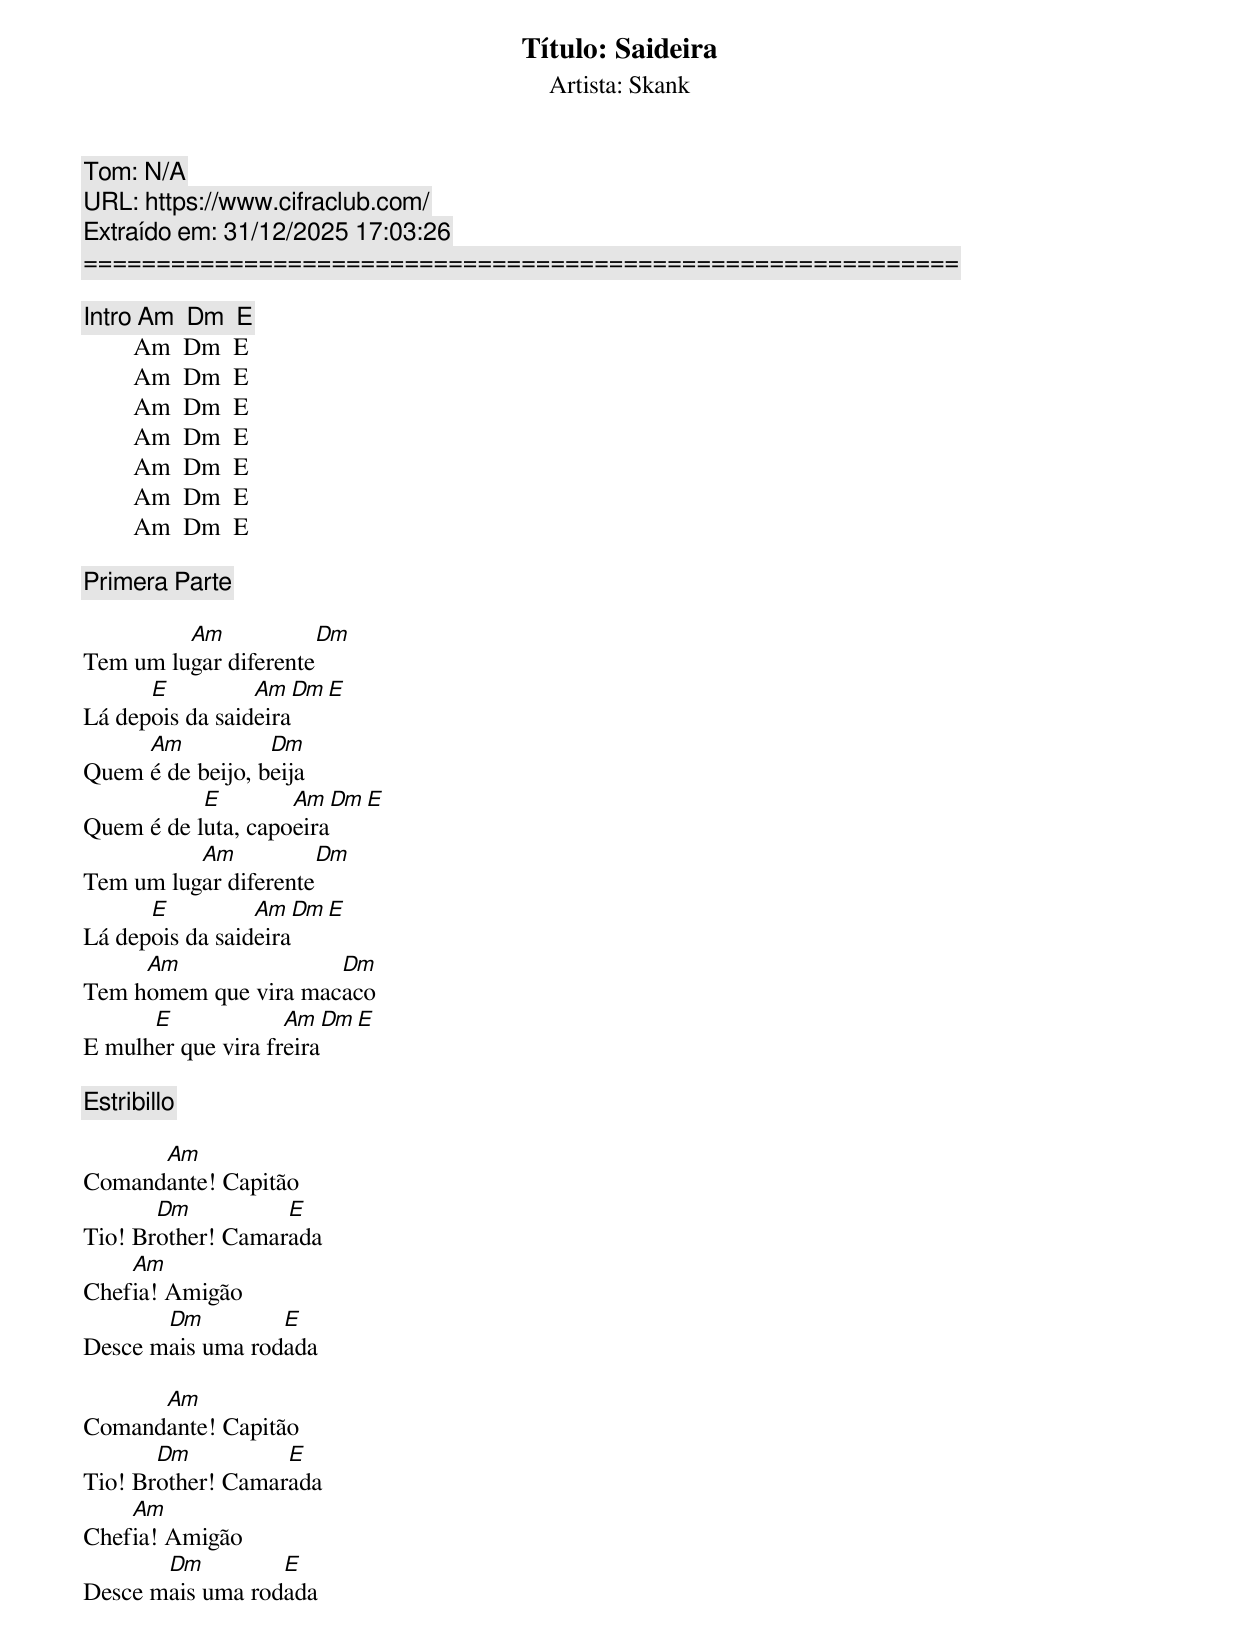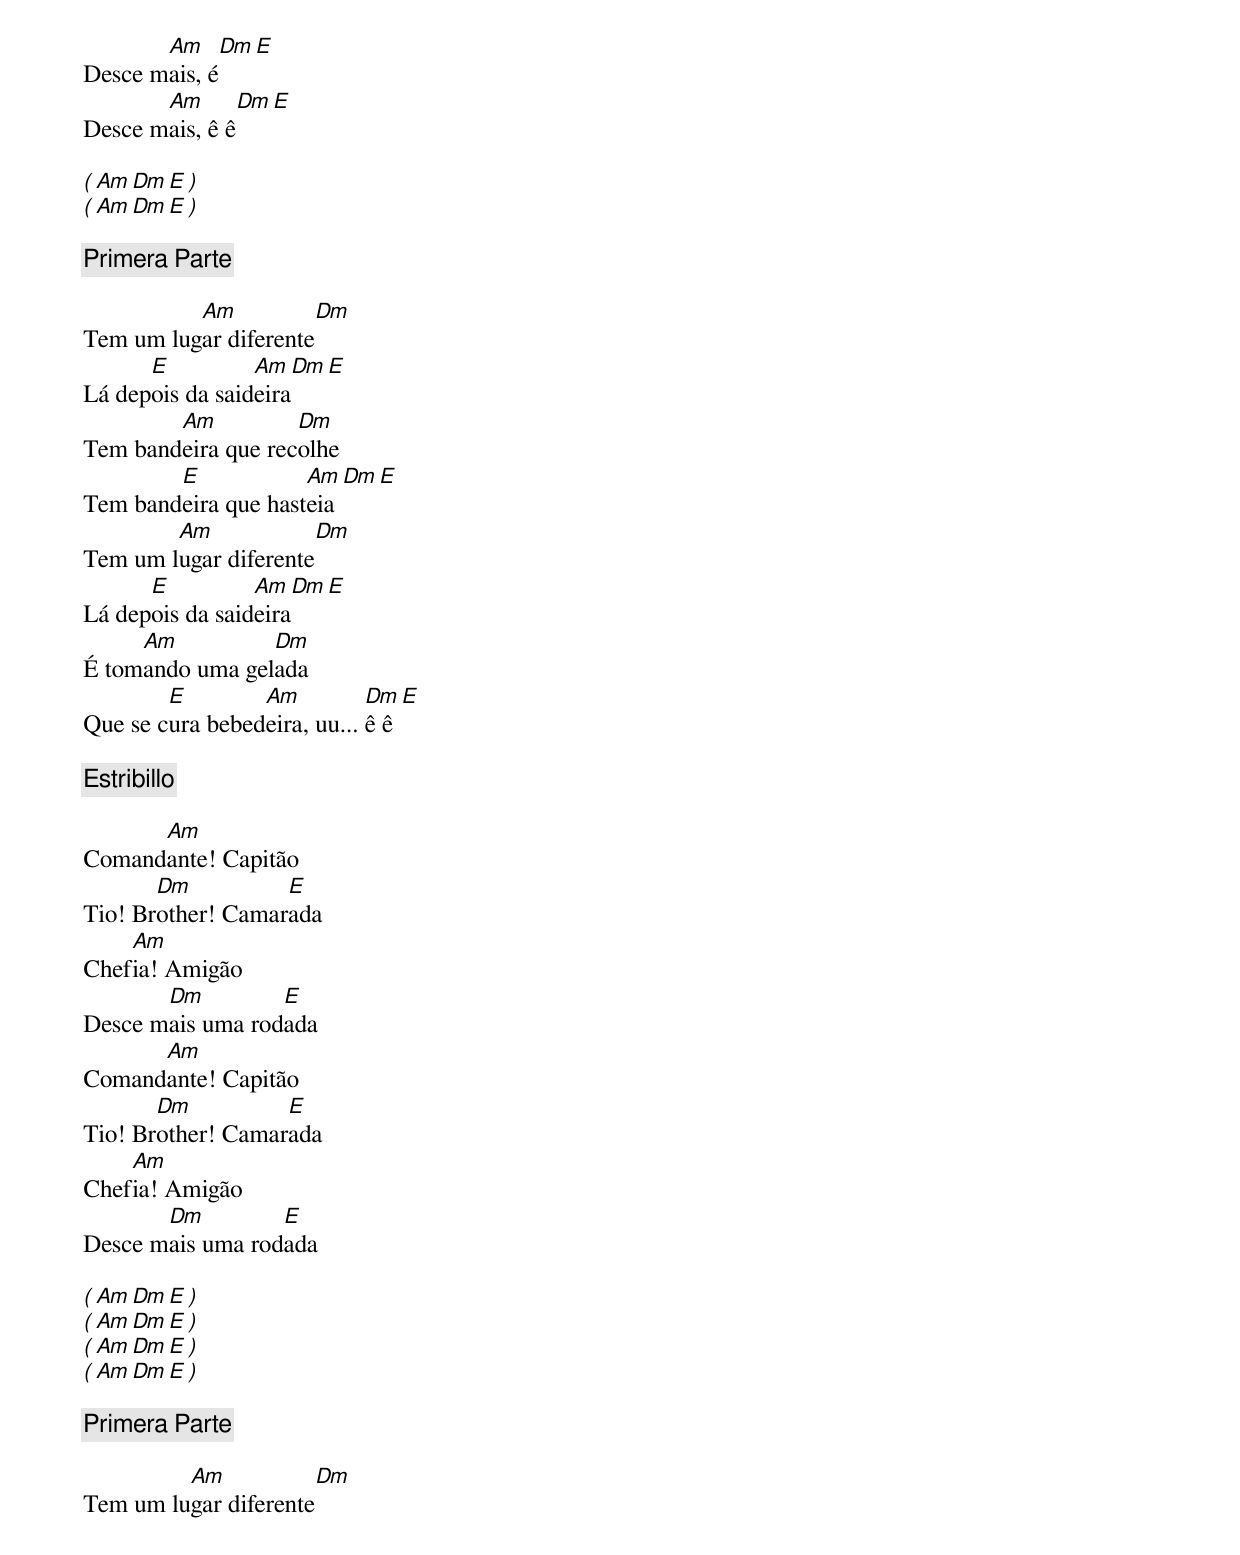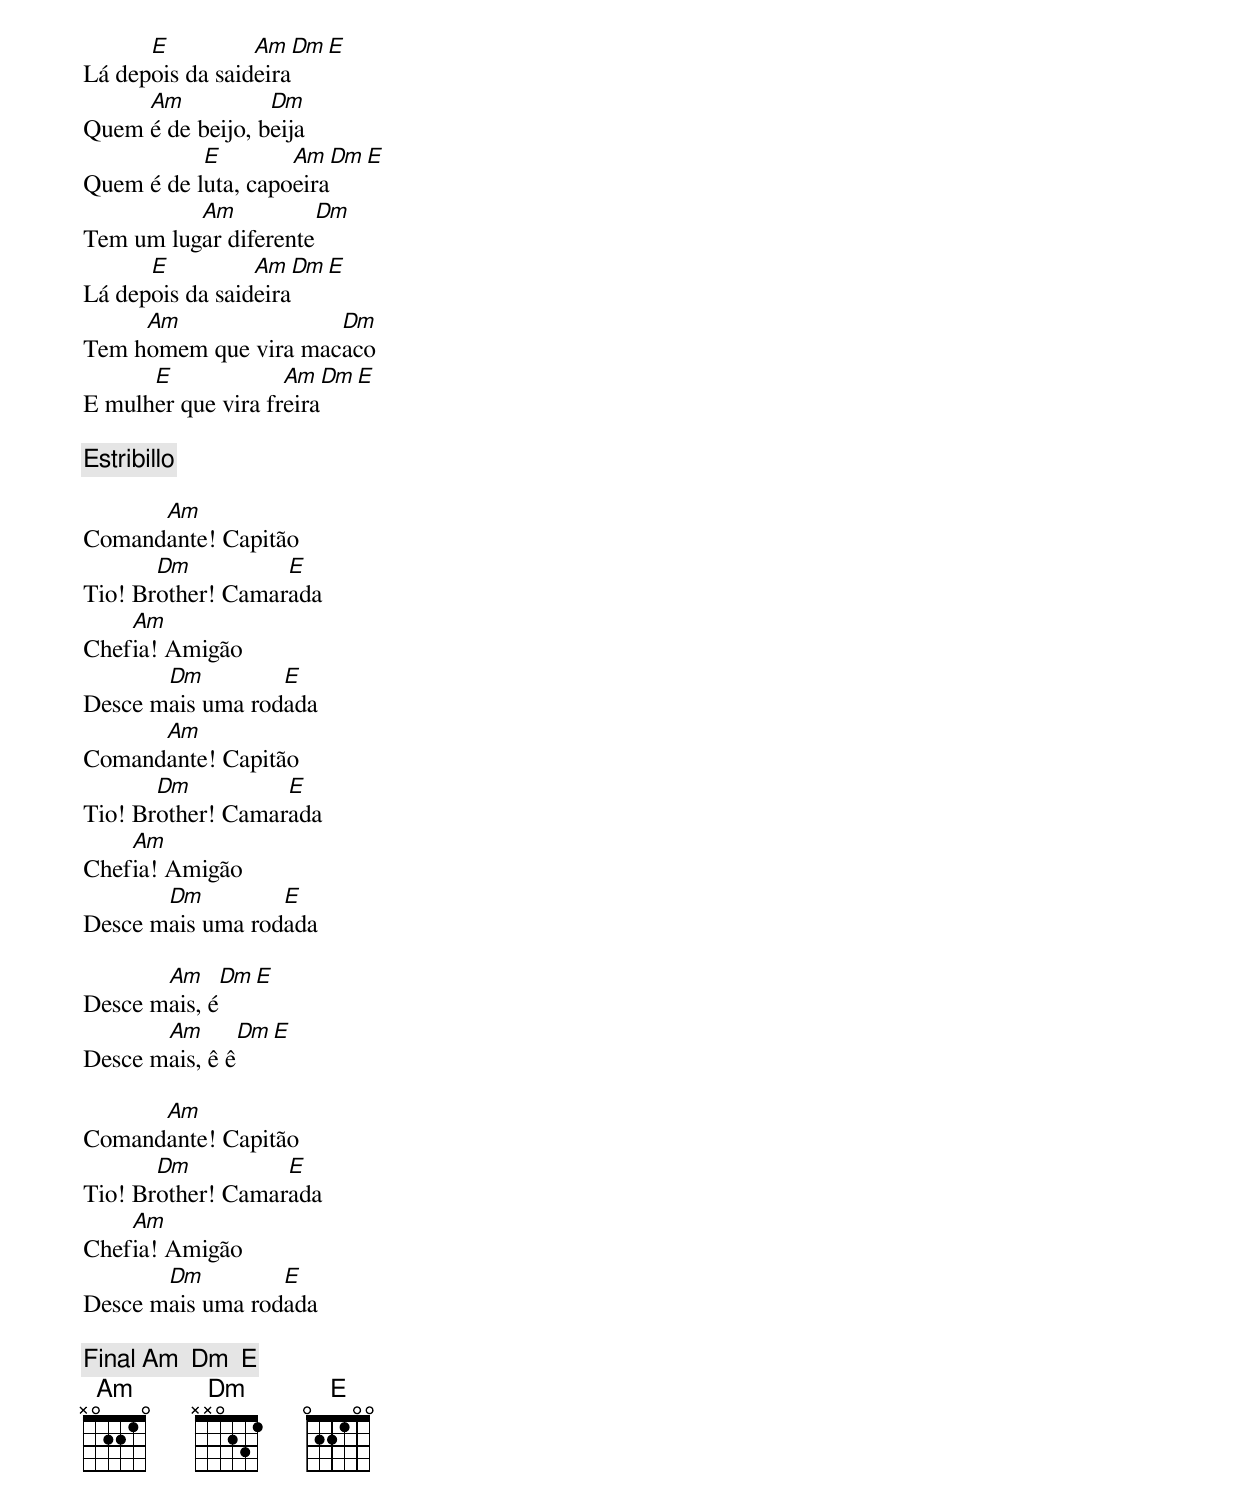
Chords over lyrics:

Título: Saideira
Artista: Skank
Tom: N/A
URL: https://www.cifraclub.com/
Extraído em: 31/12/2025 17:03:26
============================================================

[Intro] Am  Dm  E
        Am  Dm  E
        Am  Dm  E
        Am  Dm  E
        Am  Dm  E
        Am  Dm  E
        Am  Dm  E
        Am  Dm  E

[Primera Parte]

         Am            Dm
Tem um lugar diferente
      E          Am   Dm   E
Lá depois da saideira
     Am           Dm
Quem é de beijo, beija
           E        Am   Dm  E
Quem é de luta, capoeira
          Am           Dm
Tem um lugar diferente
      E          Am   Dm  E
Lá depois da saideira
     Am               Dm
Tem homem que vira macaco
      E             Am   Dm  E
E mulher que vira freira

[Estribillo]

      Am
Comandante! Capitão
       Dm          E
Tio! Brother! Camarada
    Am
Chefia! Amigão
       Dm         E
Desce mais uma rodada

      Am
Comandante! Capitão
       Dm          E
Tio! Brother! Camarada
    Am
Chefia! Amigão
       Dm         E
Desce mais uma rodada

       Am      Dm  E
Desce mais, é
       Am        Dm  E
Desce mais, ê ê

( Am  Dm  E )
( Am  Dm  E )

[Primera Parte]

          Am           Dm
Tem um lugar diferente
      E          Am   Dm  E
Lá depois da saideira
        Am          Dm
Tem bandeira que recolhe
        E            Am   Dm  E
Tem bandeira que hasteia
        Am             Dm
Tem um lugar diferente
      E          Am    Dm  E
Lá depois da saideira
     Am          Dm
É tomando uma gelada
        E        Am          Dm  E
Que se cura bebedeira, uu... ê ê

[Estribillo]

      Am
Comandante! Capitão
       Dm          E
Tio! Brother! Camarada
    Am
Chefia! Amigão
       Dm         E
Desce mais uma rodada
      Am
Comandante! Capitão
       Dm          E
Tio! Brother! Camarada
    Am
Chefia! Amigão
       Dm         E
Desce mais uma rodada

( Am  Dm  E )
( Am  Dm  E )
( Am  Dm  E )
( Am  Dm  E )

[Primera Parte]

         Am            Dm
Tem um lugar diferente
      E          Am   Dm   E
Lá depois da saideira
     Am           Dm
Quem é de beijo, beija
           E        Am   Dm  E
Quem é de luta, capoeira
          Am           Dm
Tem um lugar diferente
      E          Am   Dm  E
Lá depois da saideira
     Am               Dm
Tem homem que vira macaco
      E             Am   Dm  E
E mulher que vira freira

[Estribillo]

      Am
Comandante! Capitão
       Dm          E
Tio! Brother! Camarada
    Am
Chefia! Amigão
       Dm         E
Desce mais uma rodada
      Am
Comandante! Capitão
       Dm          E
Tio! Brother! Camarada
    Am
Chefia! Amigão
       Dm         E
Desce mais uma rodada

       Am      Dm  E
Desce mais, é
       Am        Dm  E
Desce mais, ê ê

      Am
Comandante! Capitão
       Dm          E
Tio! Brother! Camarada
    Am
Chefia! Amigão
       Dm         E
Desce mais uma rodada

[Final] Am  Dm  E
